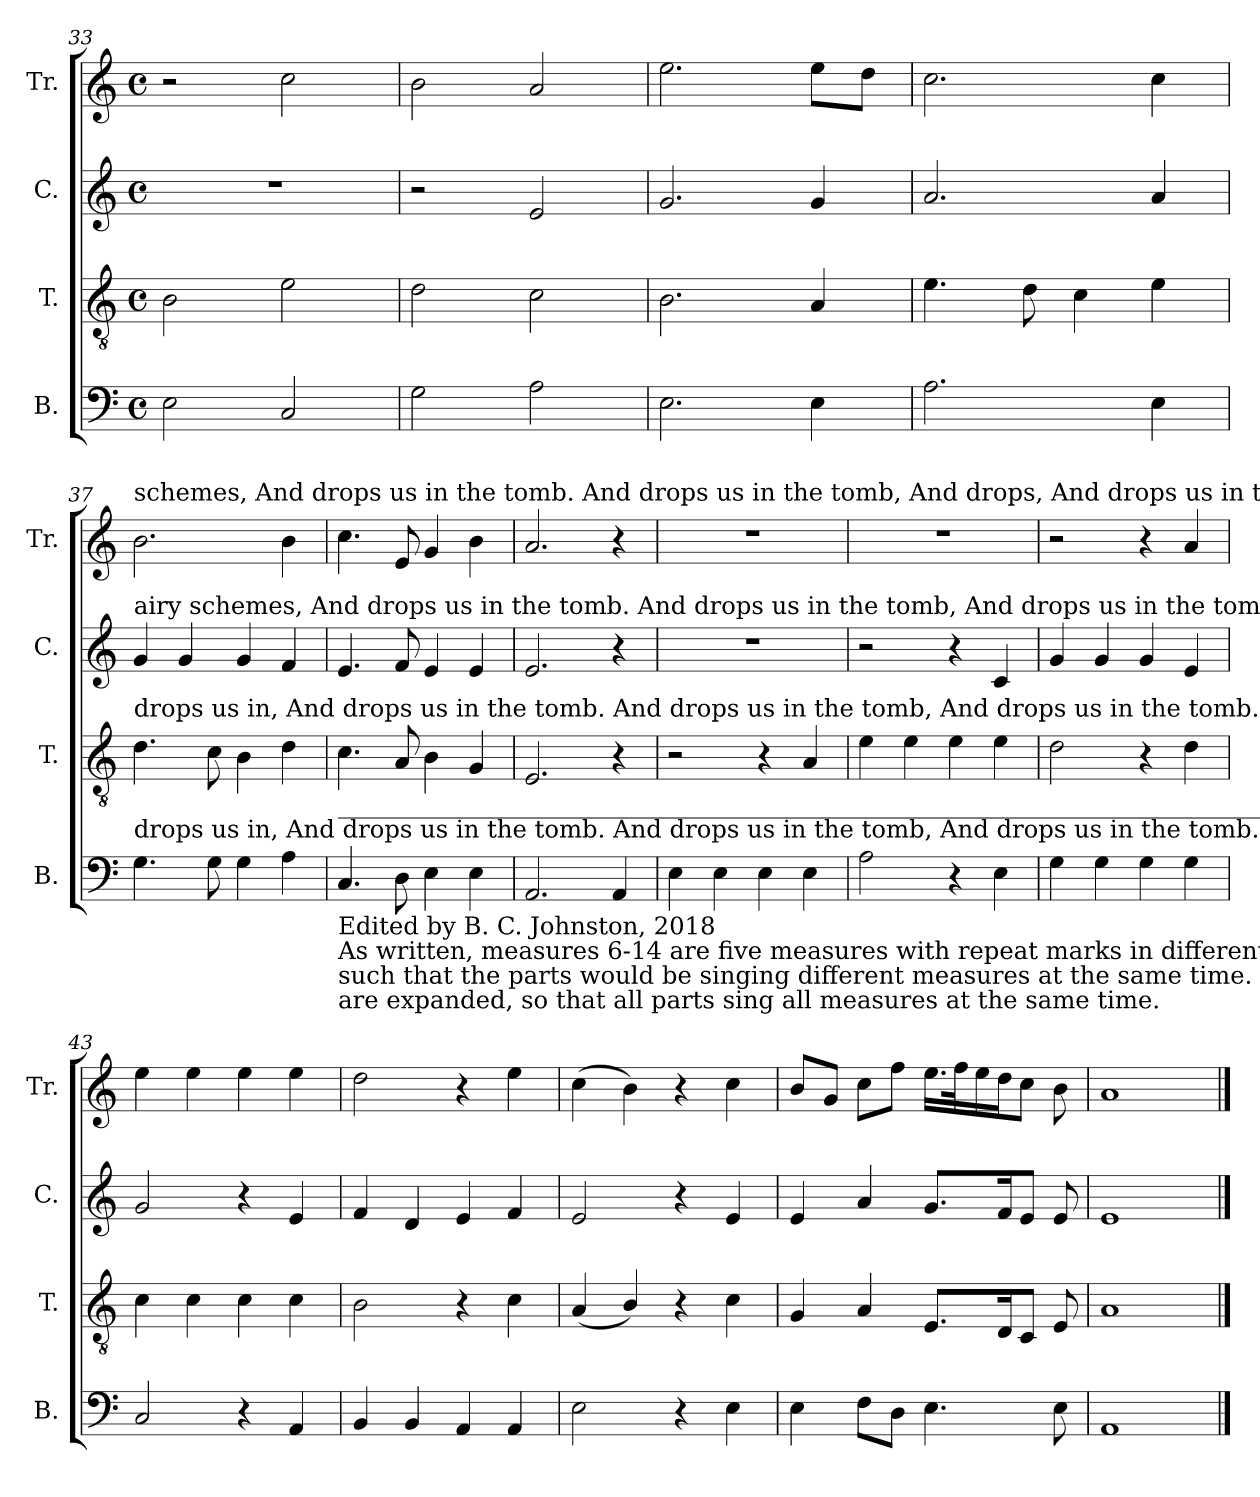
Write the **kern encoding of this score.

**kern	**kern	**kern	**kern
*part4	*part3	*part2	*part1
*staff4	*staff3	*staff2	*staff1
*I"B.	*I"T.	*I"C.	*I"Tr.
*I'B.	*I'T.	*I'C.	*I'Tr.
*clefF4	*clefGv2	*clefG2	*clefG2
*k[]	*k[]	*k[]	*k[]
*M4/4	*M4/4	*M4/4	*M4/4
*met(c)	*met(c)	*met(c)	*met(c)
=33	=33	=33	=33
2E!\	2B!\	1r	2r
2C!/	2e!\	.	2cc!\
=34	=34	=34	=34
2G!\	2d!\	2r	2b!\
2A!\	2c!\	2e!/	2a!/
=35	=35	=35	=35
2.E!\	2.B!\	2.g!/	2.ee!\
4E!\	4A!/	4g!/	8ee!\L
.	.	.	8dd!\J
=36	=36	=36	=36
2.A!\	4.e!\	2.a!/	2.cc!\
.	8d!\	.	.
.	4c!\	.	.
4E!\	4e!\	4a!/	4cc!\
=37	=37	=37	=37
!	!	!	!LO:TX:a:t=schemes,   And  drops  us  in  the  tomb.                                                                   And drops us in  the tomb,      And drops,     And  drops  us       in                       the   tomb.
!	!	!LO:TX:a:t=airy schemes, And drops us in the tomb.                                           And drops us in  the tomb,     And drops us in  the tomb.    And  drops  us       in                       the   tomb.	!
!	!LO:TX:a:t=drops us in, And drops us in the tomb.                     And drops us in  the tomb,     And drops us in  the tomb.      And drops,    And  drops   us       in                       the   tomb.	!	!
!LO:TX:a:t=drops us in, And drops us in the tomb. And drops us in the tomb,  And drops us in the tomb.      And drops us in the tomb,    And  drops   us       in                       the   tomb.	!	!	!
4.G!\	4.d!\	4g!/	2.b!\
.	.	4g!/	.
8G!\	8c!\	.	.
4G!\	4B!\	4g!/	.
4A!\	4d!\	4f!/	4b!\
=38	=38	=38	=38
!LO:TX:a:t=________________________________________________________________________________________	!	!	!
!LO:TX:b:t=Edited by B. C. Johnston, 2018	!	!	!
!LO:TX:b:t=As written, measures 6-14 are five measures with repeat marks in different places for different parts,	!	!	!
!LO:TX:b:t=such that the parts would be singing different measures at the same time. In this edition, the repeats	!	!	!
!LO:TX:b:t=are expanded, so that all parts sing all measures at the same time.	!	!	!
4.C!/	4.c!\	4.e!/	4.cc!\
8D!\	8A!/	8f!/	8e!/
4E!\	4B!\	4e!/	4g!/
4E!\	4G!/	4e!/	4b!\
=39	=39	=39	=39
2.AA!/	2.E!/	2.e!/	2.a!/
4AA!/	4r	4r	4r
=40	=40	=40	=40
4E!\	2r	1r	1r
4E!\	.	.	.
4E!\	4r	.	.
4E!\	4A!/	.	.
=41	=41	=41	=41
2A!\	4e!\	2r	1r
.	4e!\	.	.
4r	4e!\	4r	.
4E!\	4e!\	4c!/	.
=42	=42	=42	=42
4G!\	2d!\	4g!/	2r
4G!\	.	4g!/	.
4G!\	4r	4g!/	4r
4G!\	4d!\	4e!/	4a!/
=43	=43	=43	=43
2C!/	4c!\	2g!/	4ee!\
.	4c!\	.	4ee!\
4r	4c!\	4r	4ee!\
4AA!/	4c!\	4e!/	4ee!\
=44	=44	=44	=44
4BB!/	2B!\	4f!/	2dd!\
4BB!/	.	4d!/	.
4AA!/	4r	4e!/	4r
4AA!/	4c!\	4f!/	4ee!\
=45	=45	=45	=45
2E!\	(4A!/	2e!/	(4cc!\
.	4B!/)	.	4b!\)
4r	4r	4r	4r
4E!\	4c!\	4e!/	4cc!\
=46	=46	=46	=46
4E!\	4G!/	4e!/	8b!/L
.	.	.	8g!/J
8F!\L	4A!/	4a!/	8cc!\L
8D!\J	.	.	8ff!\J
4.E!\	8.E!/L	8.g!/L	16.ee!\LL
.	.	.	32ff!\K
.	.	.	16ee!\
.	16D!/K	16f!/K	16dd!\J
.	8C!/J	8e!/J	8cc!\J
8E!\	8E!/	8e!/	8b!\
=47	=47	=47	=47
1AA!	1A!	1e!	1a!
==	==	==	==
*-	*-	*-	*-
